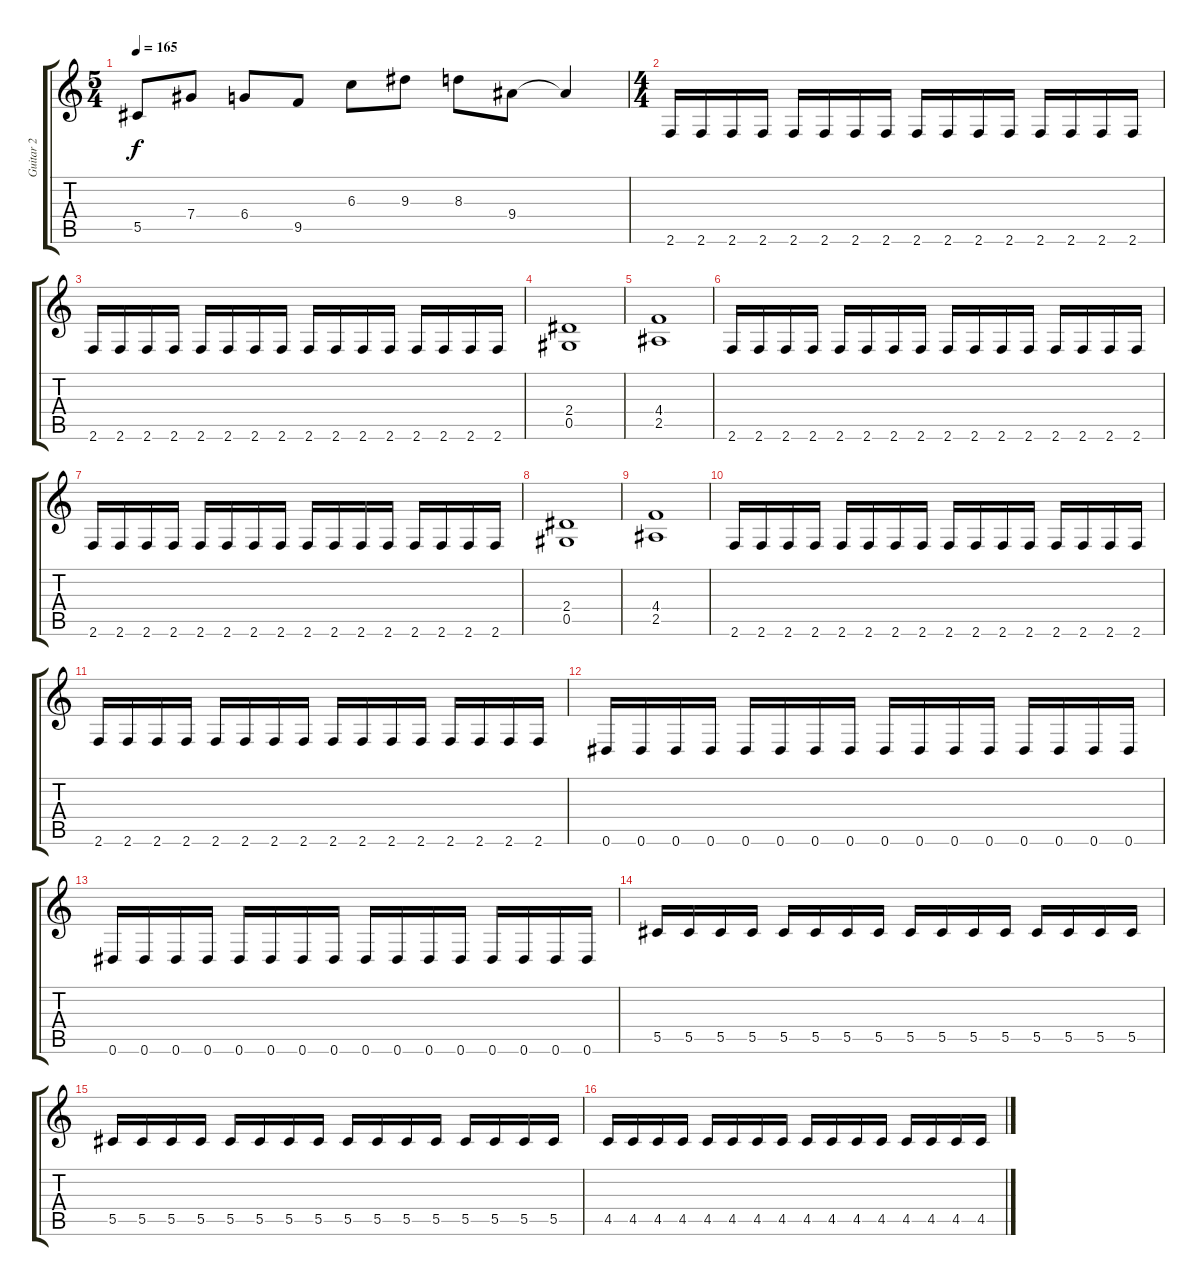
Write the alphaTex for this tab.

\track ("Guitar 2" "Guitar 2") {instrument distortionguitar}
\staff {score tabs}
\tuning (Eb4 Bb3 Gb3 Db3 Ab2 Eb2) {hide}
\ts (5 4)
\tempo 165
\clef g2
\ks c
5.5.8{dy f} 7.4.8 6.4.8 9.5.8 6.3.8 9.3.8 8.3.8 9.4.8 9.4{t}.4 |
\ts (4 4)
2.6.16 2.6.16 2.6.16 2.6.16 2.6.16 2.6.16 2.6.16 2.6.16 2.6.16 2.6.16 2.6.16 2.6.16 2.6.16 2.6.16 2.6.16 2.6.16 |
2.6.16 2.6.16 2.6.16 2.6.16 2.6.16 2.6.16 2.6.16 2.6.16 2.6.16 2.6.16 2.6.16 2.6.16 2.6.16 2.6.16 2.6.16 2.6.16 |
(2.4 0.5).1 |
(4.4 2.5).1 |
2.6.16 2.6.16 2.6.16 2.6.16 2.6.16 2.6.16 2.6.16 2.6.16 2.6.16 2.6.16 2.6.16 2.6.16 2.6.16 2.6.16 2.6.16 2.6.16 |
2.6.16 2.6.16 2.6.16 2.6.16 2.6.16 2.6.16 2.6.16 2.6.16 2.6.16 2.6.16 2.6.16 2.6.16 2.6.16 2.6.16 2.6.16 2.6.16 |
(2.4 0.5).1 |
(4.4 2.5).1 |
2.6.16 2.6.16 2.6.16 2.6.16 2.6.16 2.6.16 2.6.16 2.6.16 2.6.16 2.6.16 2.6.16 2.6.16 2.6.16 2.6.16 2.6.16 2.6.16 |
2.6.16 2.6.16 2.6.16 2.6.16 2.6.16 2.6.16 2.6.16 2.6.16 2.6.16 2.6.16 2.6.16 2.6.16 2.6.16 2.6.16 2.6.16 2.6.16 |
0.6.16 0.6.16 0.6.16 0.6.16 0.6.16 0.6.16 0.6.16 0.6.16 0.6.16 0.6.16 0.6.16 0.6.16 0.6.16 0.6.16 0.6.16 0.6.16 |
0.6.16 0.6.16 0.6.16 0.6.16 0.6.16 0.6.16 0.6.16 0.6.16 0.6.16 0.6.16 0.6.16 0.6.16 0.6.16 0.6.16 0.6.16 0.6.16 |
5.5.16 5.5.16 5.5.16 5.5.16 5.5.16 5.5.16 5.5.16 5.5.16 5.5.16 5.5.16 5.5.16 5.5.16 5.5.16 5.5.16 5.5.16 5.5.16 |
5.5.16 5.5.16 5.5.16 5.5.16 5.5.16 5.5.16 5.5.16 5.5.16 5.5.16 5.5.16 5.5.16 5.5.16 5.5.16 5.5.16 5.5.16 5.5.16 |
4.5.16 4.5.16 4.5.16 4.5.16 4.5.16 4.5.16 4.5.16 4.5.16 4.5.16 4.5.16 4.5.16 4.5.16 4.5.16 4.5.16 4.5.16 4.5.16
